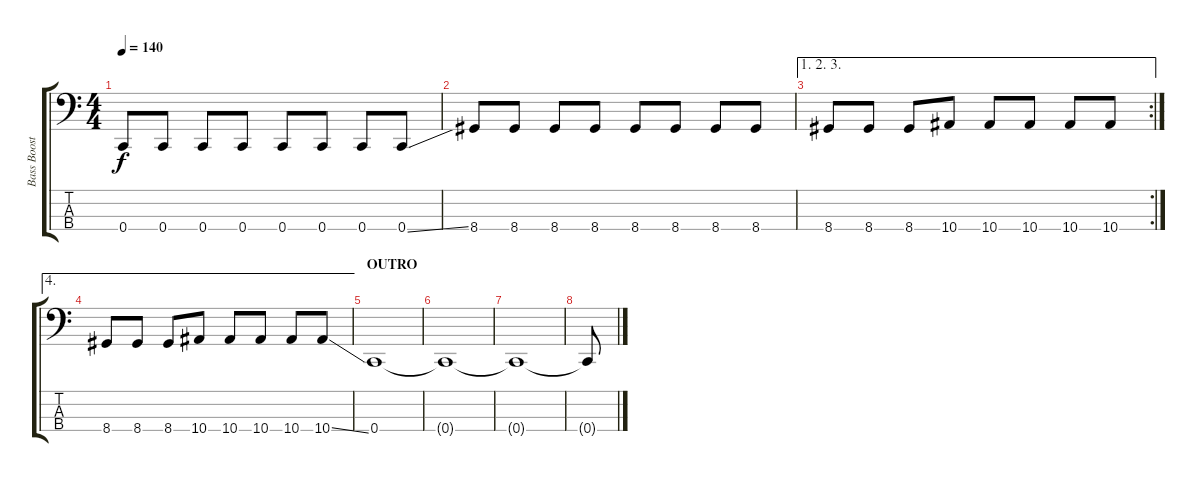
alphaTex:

\track ("Bass Boost" "Bass Boost") {instrument electricbasspick}
\staff {score tabs}
\tuning (F2 C2 G1 C1) {hide}
\ts (4 4)
\tempo 140
\clef f4
\ks c
0.4.8{dy f} 0.4.8 0.4.8 0.4.8 0.4.8 0.4.8 0.4.8 0.4{ss}.8 |
8.4.8 8.4.8 8.4.8 8.4.8 8.4.8 8.4.8 8.4.8 8.4.8 |
\ae (1 2 3)
\rc 2
8.4.8 8.4.8 8.4.8 10.4.8 10.4.8 10.4.8 10.4.8 10.4.8 |
\ae 4
8.4.8 8.4.8 8.4.8 10.4.8 10.4.8 10.4.8 10.4.8 10.4{ss}.8 |
\section ("" "OUTRO")
0.4.1 |
0.4{t}.1 |
0.4{t}.1 |
0.4{t}.8
